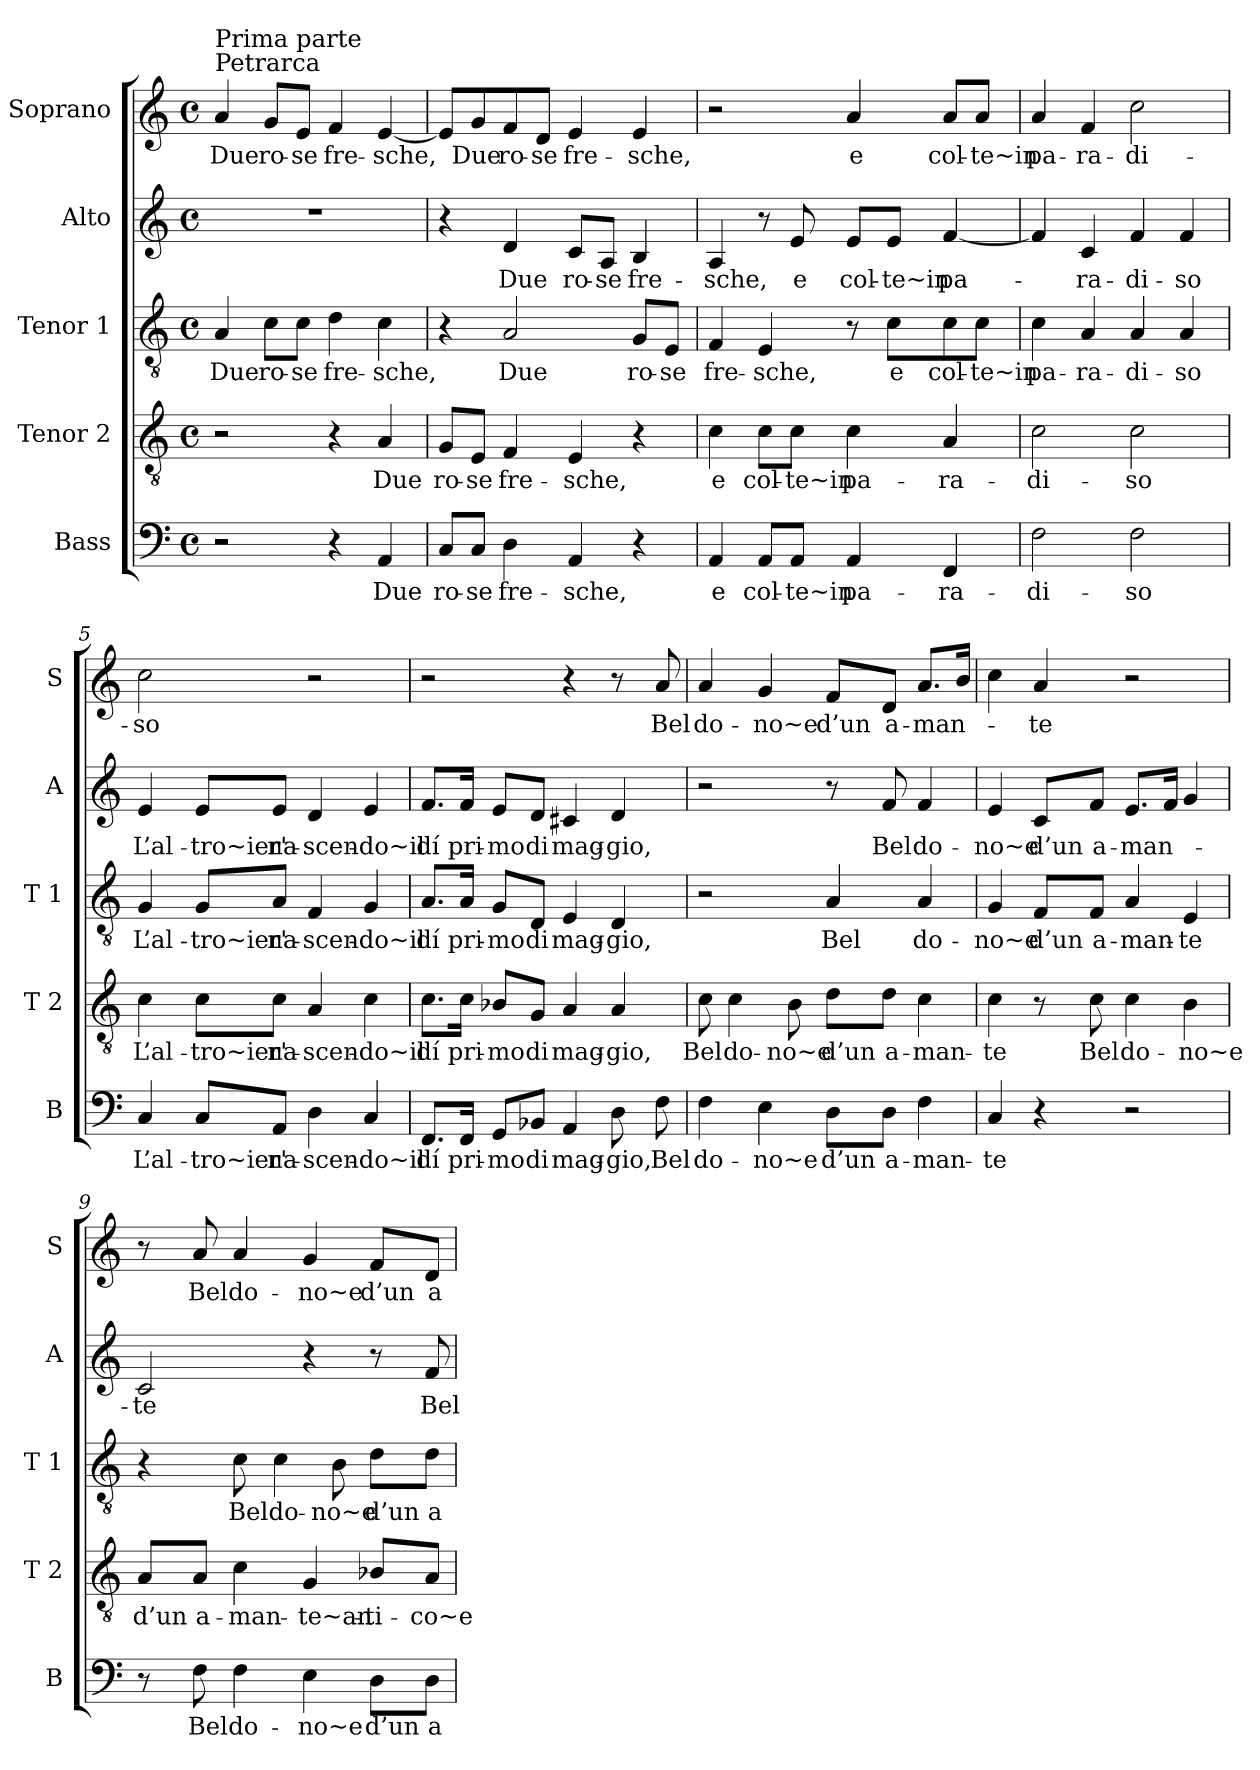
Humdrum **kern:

**kern	**text	**kern	**text	**kern	**text	**kern	**text	**kern	**text
*part5	*part5	*part4	*part4	*part3	*part3	*part2	*part2	*part1	*part1
*staff5	*staff5	*staff4	*staff4	*staff3	*staff3	*staff2	*staff2	*staff1	*staff1
*I"Bass	*	*I"Tenor 2	*	*I"Tenor 1	*	*I"Alto	*	*I"Soprano	*
*I'B	*	*I'T 2	*	*I'T 1	*	*I'A	*	*I'S	*
*clefF4	*	*clefGv2	*	*clefGv2	*	*clefG2	*	*clefG2	*
*k[]	*	*k[]	*	*k[]	*	*k[]	*	*k[]	*
*C:	*	*C:	*	*C:	*	*C:	*	*C:	*
*M4/4	*	*M4/4	*	*M4/4	*	*M4/4	*	*M4/4	*
*met(c)	*	*met(c)	*	*met(c)	*	*met(c)	*	*met(c)	*
=1	=1	=1	=1	=1	=1	=1	=1	=1	=1
!	!	!	!	!	!	!	!	!LO:TX:a:t=Petrarca	!
!	!	!	!	!	!	!	!	!LO:TX:a:t=Prima parte	!
!	!	!	!	!	!LO:LY:b	!	!	!	!LO:LY:b
2r	.	2r	.	4A/	Due	1r	.	4a/	Due
!	!	!	!	!	!LO:LY:b	!	!	!	!LO:LY:b
.	.	.	.	8c\L	ro-	.	.	8g/L	ro-
!	!	!	!	!	!LO:LY:b	!	!	!	!LO:LY:b
.	.	.	.	8c\J	-se	.	.	8e/J	-se
!	!	!	!	!	!LO:LY:b	!	!	!	!LO:LY:b
4r	.	4r	.	4d\	fre-	.	.	4f/	fre-
!	!LO:LY:b	!	!LO:LY:b	!	!LO:LY:b	!	!	!	!LO:LY:b
4AA/	Due	4A/	Due	4c\	-sche,	.	.	[4e/	-sche,
=2	=2	=2	=2	=2	=2	=2	=2	=2	=2
!	!LO:LY:b	!	!LO:LY:b	!	!	!	!	!	!
8C/L	ro-	8G/L	ro-	4r	.	4r	.	8e/L]	.
!	!LO:LY:b	!	!LO:LY:b	!	!	!	!	!	!LO:LY:b
8C/J	-se	8E/J	-se	.	.	.	.	8g/	Due
!	!LO:LY:b	!	!LO:LY:b	!	!LO:LY:b	!	!LO:LY:b	!	!LO:LY:b
4D\	fre-	4F/	fre-	2A/	Due	4d/	Due	8f/	ro-
!	!	!	!	!	!	!	!	!	!LO:LY:b
.	.	.	.	.	.	.	.	8d/J	-se
!	!LO:LY:b	!	!LO:LY:b	!	!	!	!LO:LY:b	!	!LO:LY:b
4AA/	-sche,	4E/	-sche,	.	.	8c/L	ro-	4e/	fre-
!	!	!	!	!	!	!	!LO:LY:b	!	!
.	.	.	.	.	.	8A/J	-se	.	.
!	!	!	!	!	!LO:LY:b	!	!LO:LY:b	!	!LO:LY:b
4r	.	4r	.	8G/L	ro-	4B/	fre-	4e/	-sche,
!	!	!	!	!	!LO:LY:b	!	!	!	!
.	.	.	.	8E/J	-se	.	.	.	.
=3	=3	=3	=3	=3	=3	=3	=3	=3	=3
!	!LO:LY:b	!	!LO:LY:b	!	!LO:LY:b	!	!LO:LY:b	!	!
4AA/	e	4c\	e	4F/	fre-	4A/	-sche,	2r	.
!	!LO:LY:b	!	!LO:LY:b	!	!LO:LY:b	!	!	!	!
8AA/L	col-	8c\L	col-	4E/	-sche,	8r	.	.	.
!	!LO:LY:b	!	!LO:LY:b	!	!	!	!LO:LY:b	!	!
8AA/J	-te~in	8c\J	-te~in	.	.	8e/	e	.	.
!	!LO:LY:b	!	!LO:LY:b	!	!	!	!LO:LY:b	!	!LO:LY:b
4AA/	pa-	4c\	pa-	8r	.	8e/L	col-	4a/	e
!	!	!	!	!	!LO:LY:b	!	!LO:LY:b	!	!
.	.	.	.	8c\L	e	8e/J	-te~in	.	.
!	!LO:LY:b	!	!LO:LY:b	!	!LO:LY:b	!	!LO:LY:b	!	!LO:LY:b
4FF/	-ra-	4A/	-ra-	8c\	col-	[4f/	pa-	8a/L	col-
!	!	!	!	!	!LO:LY:b	!	!	!	!LO:LY:b
.	.	.	.	8c\J	-te~in	.	.	8a/J	-te~in
=4	=4	=4	=4	=4	=4	=4	=4	=4	=4
!	!LO:LY:b	!	!LO:LY:b	!	!LO:LY:b	!	!	!	!LO:LY:b
2F\	-di-	2c\	-di-	4c\	pa-	4f/]	.	4a/	pa-
!	!	!	!	!	!LO:LY:b	!	!LO:LY:b	!	!LO:LY:b
.	.	.	.	4A/	-ra-	4c/	-ra-	4f/	-ra-
!	!LO:LY:b	!	!LO:LY:b	!	!LO:LY:b	!	!LO:LY:b	!	!LO:LY:b
2F\	-so	2c\	-so	4A/	-di-	4f/	-di-	2cc\	-di-
!	!	!	!	!	!LO:LY:b	!	!LO:LY:b	!	!
.	.	.	.	4A/	-so	4f/	-so	.	.
!!LO:LB:g=z
=5	=5	=5	=5	=5	=5	=5	=5	=5	=5
!	!LO:LY:b	!	!LO:LY:b	!	!LO:LY:b	!	!LO:LY:b	!	!LO:LY:b
4C/	L’al-	4c\	L’al-	4G/	L’al-	4e/	L’al-	2cc\	-so
!	!LO:LY:b	!	!LO:LY:b	!	!LO:LY:b	!	!LO:LY:b	!	!
8C/L	-tro~ier'	8c\L	-tro~ier'	8G/L	-tro~ier'	8e/L	-tro~ier'	.	.
!	!LO:LY:b	!	!LO:LY:b	!	!LO:LY:b	!	!LO:LY:b	!	!
8AA/J	na-	8c\J	na-	8A/J	na-	8e/J	na-	.	.
!	!LO:LY:b	!	!LO:LY:b	!	!LO:LY:b	!	!LO:LY:b	!	!
4D\	-scen-	4A/	-scen-	4F/	-scen-	4d/	-scen-	2r	.
!	!LO:LY:b	!	!LO:LY:b	!	!LO:LY:b	!	!LO:LY:b	!	!
4C/	-do~il	4c\	-do~il	4G/	-do~il	4e/	-do~il	.	.
=6	=6	=6	=6	=6	=6	=6	=6	=6	=6
!	!LO:LY:b	!	!LO:LY:b	!	!LO:LY:b	!	!LO:LY:b	!	!
8.FF/L	dí	8.c\L	dí	8.A/L	dí	8.f/L	dí	2r	.
!	!LO:LY:b	!	!LO:LY:b	!	!LO:LY:b	!	!LO:LY:b	!	!
16FF/Jk	pri-	16c\Jk	pri-	16A/Jk	pri-	16f/Jk	pri-	.	.
!	!LO:LY:b	!	!LO:LY:b	!	!LO:LY:b	!	!LO:LY:b	!	!
8GG/L	-mo	8B-X/L	-mo	8G/L	-mo	8e/L	-mo	.	.
!	!LO:LY:b	!	!LO:LY:b	!	!LO:LY:b	!	!LO:LY:b	!	!
8BB-X/J	di	8G/J	di	8D/J	di	8d/J	di	.	.
!	!LO:LY:b	!	!LO:LY:b	!	!LO:LY:b	!	!LO:LY:b	!	!
4AA/	mag-	4A/	mag-	4E/	mag-	4c#X/	mag-	4r	.
!	!LO:LY:b	!	!LO:LY:b	!	!LO:LY:b	!	!LO:LY:b	!	!
8D\	-gio,	4A/	-gio,	4D/	-gio,	4d/	-gio,	8r	.
!	!LO:LY:b	!	!	!	!	!	!	!	!LO:LY:b
8F\	Bel	.	.	.	.	.	.	8a/	Bel
=7	=7	=7	=7	=7	=7	=7	=7	=7	=7
!	!LO:LY:b	!	!LO:LY:b	!	!	!	!	!	!LO:LY:b
4F\	do-	8c\	Bel	2r	.	2r	.	4a/	do-
!	!	!	!LO:LY:b	!	!	!	!	!	!
.	.	4c\	do-	.	.	.	.	.	.
!	!LO:LY:b	!	!	!	!	!	!	!	!LO:LY:b
4E\	-no~e	.	.	.	.	.	.	4g/	-no~e
!	!	!	!LO:LY:b	!	!	!	!	!	!
.	.	8B\	-no~e	.	.	.	.	.	.
!	!LO:LY:b	!	!LO:LY:b	!	!LO:LY:b	!	!	!	!LO:LY:b
8D\L	d’un	8d\L	d’un	4A/	Bel	8r	.	8f/L	d’un
!	!LO:LY:b	!	!LO:LY:b	!	!	!	!LO:LY:b	!	!LO:LY:b
8D\J	a-	8d\J	a-	.	.	8f/	Bel	8d/J	a-
!	!LO:LY:b	!	!LO:LY:b	!	!LO:LY:b	!	!LO:LY:b	!	!LO:LY:b
4F\	-man-	4c\	-man-	4A/	do-	4f/	do-	8.a/L	-man-
.	.	.	.	.	.	.	.	16b/Jk	.
=8	=8	=8	=8	=8	=8	=8	=8	=8	=8
!	!LO:LY:b	!	!LO:LY:b	!	!LO:LY:b	!	!LO:LY:b	!	!
4C/	-te	4c\	-te	4G/	-no~e	4e/	-no~e	4cc\	.
!	!	!	!	!	!LO:LY:b	!	!LO:LY:b	!	!LO:LY:b
4r	.	8r	.	8F/L	d’un	8c/L	d’un	4a/	-te
!	!	!	!LO:LY:b	!	!LO:LY:b	!	!LO:LY:b	!	!
.	.	8c\	Bel	8F/J	a-	8f/J	a-	.	.
!	!	!	!LO:LY:b	!	!LO:LY:b	!	!LO:LY:b	!	!
2r	.	4c\	do-	4A/	-man-	8.e/L	-man-	2r	.
.	.	.	.	.	.	16f/Jk	.	.	.
!	!	!	!LO:LY:b	!	!LO:LY:b	!	!	!	!
.	.	4B\	-no~e	4E/	-te	4g/	.	.	.
!!LO:PB:g=z
=9	=9	=9	=9	=9	=9	=9	=9	=9	=9
!	!	!	!LO:LY:b	!	!	!	!LO:LY:b	!	!
8r	.	8A/L	d’un	4r	.	2c/	-te	8r	.
!	!LO:LY:b	!	!LO:LY:b	!	!	!	!	!	!LO:LY:b
8F\	Bel	8A/J	a-	.	.	.	.	8a/	Bel
!	!LO:LY:b	!	!LO:LY:b	!	!LO:LY:b	!	!	!	!LO:LY:b
4F\	do-	4c\	-man-	8c\	Bel	.	.	4a/	do-
!	!	!	!	!	!LO:LY:b	!	!	!	!
.	.	.	.	4c\	do-	.	.	.	.
!	!LO:LY:b	!	!LO:LY:b	!	!	!	!	!	!LO:LY:b
4E\	-no~e	4G/	-te~an-	.	.	4r	.	4g/	-no~e
!	!	!	!	!	!LO:LY:b	!	!	!	!
.	.	.	.	8B\	-no~e	.	.	.	.
!	!LO:LY:b	!	!LO:LY:b	!	!LO:LY:b	!	!	!	!LO:LY:b
8D\L	d’un	8B-X/L	-ti-	8d\L	d’un	8r	.	8f/L	d’un
!	!LO:LY:b	!	!LO:LY:b	!	!LO:LY:b	!	!LO:LY:b	!	!LO:LY:b
8D\J	a-	8A/J	-co~e	8d\J	a-	8f/	Bel	8d/J	a-
=	=	=	=	=	=	=	=	=	=
*-	*-	*-	*-	*-	*-	*-	*-	*-	*-
